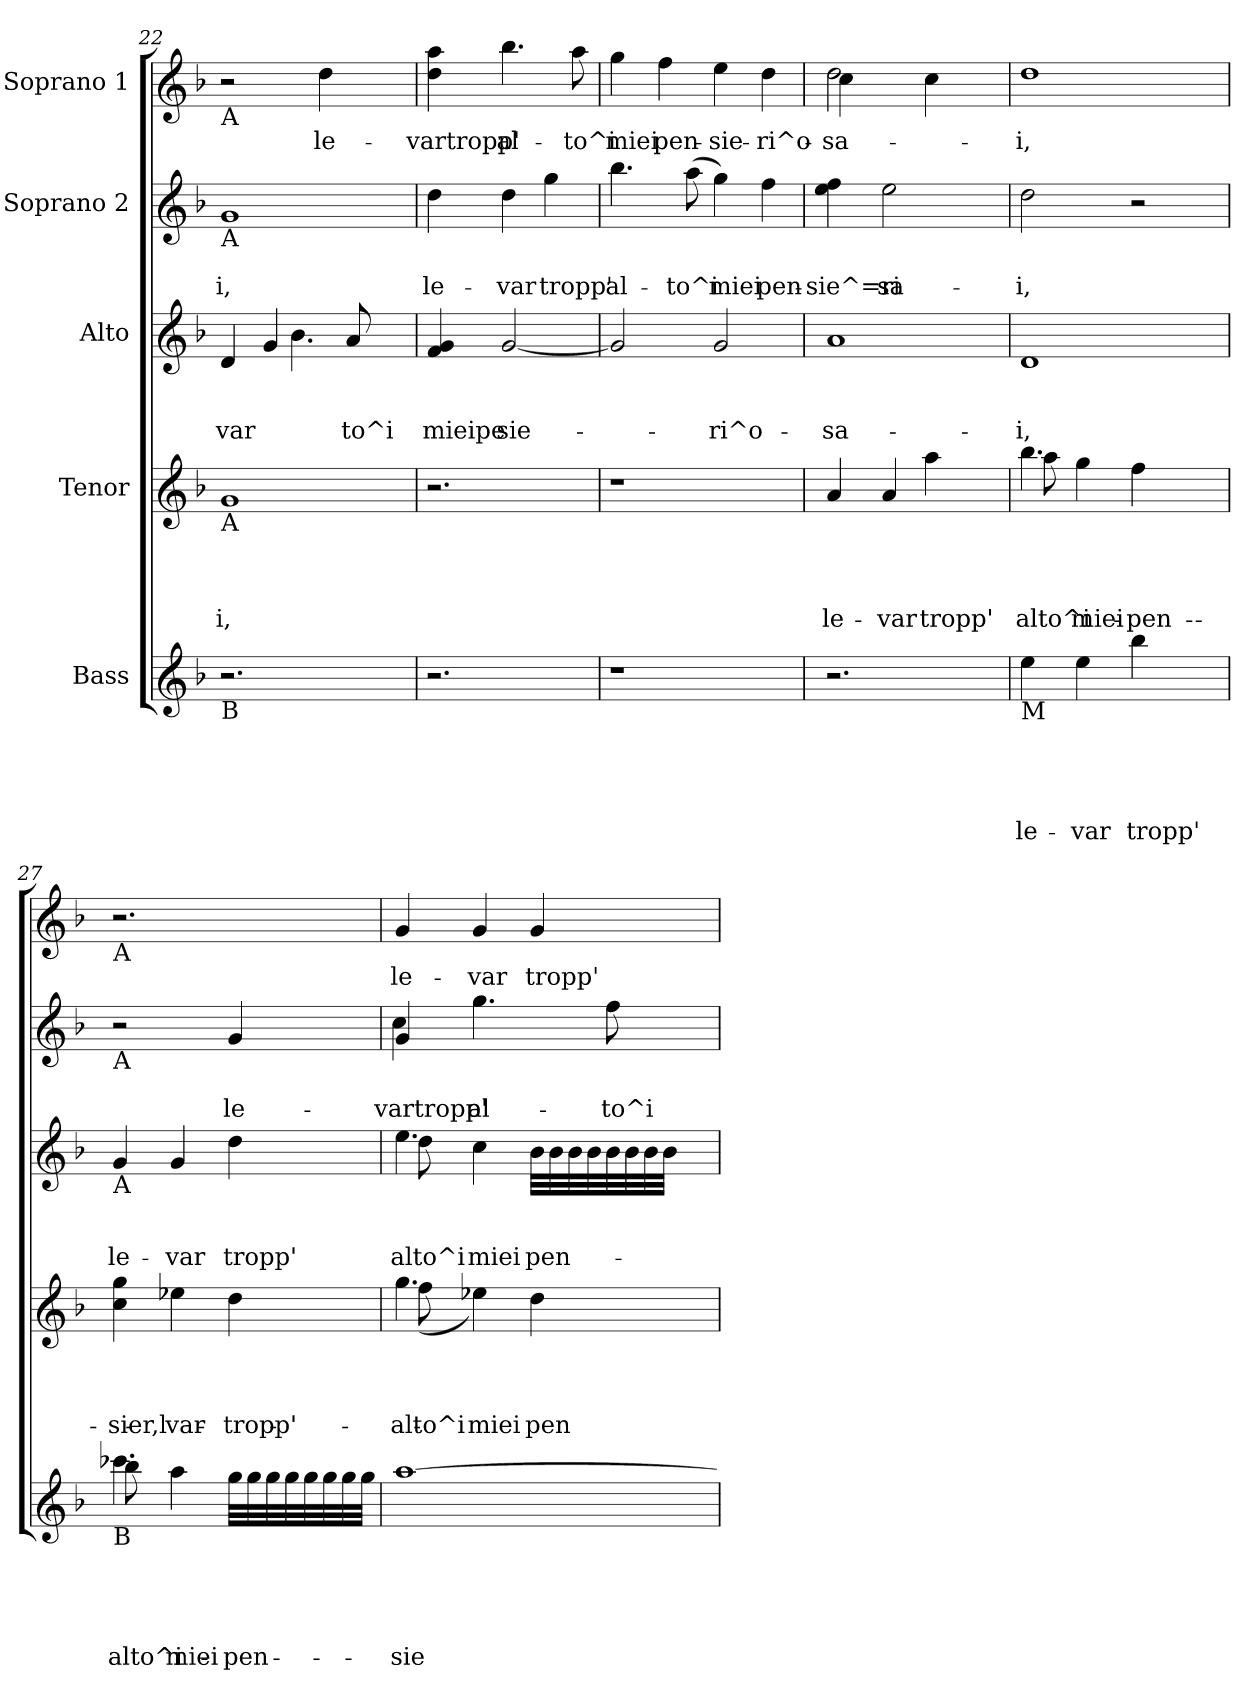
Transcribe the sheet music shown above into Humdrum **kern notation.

**kern	**text	**text	**text	**text	**text	**kern	**text	**text	**text	**text	**kern	**text	**text	**text	**kern	**text	**text	**kern	**text
*part5	*part5	*part5	*part5	*part5	*part5	*part4	*part4	*part4	*part4	*part4	*part3	*part3	*part3	*part3	*part2	*part2	*part2	*part1	*part1
*staff5	*staff5	*staff5	*staff5	*staff5	*staff5	*staff4	*staff4	*staff4	*staff4	*staff4	*staff3	*staff3	*staff3	*staff3	*staff2	*staff2	*staff2	*staff1	*staff1
*I"Bass	*	*	*	*	*	*I"Tenor	*	*	*	*	*I"Alto	*	*	*	*I"Soprano 2	*	*	*I"Soprano 1	*
!!LO:LB:g=z
*clefG2	*	*	*	*	*	*clefG2	*	*	*	*	*clefG2	*	*	*	*clefG2	*	*	*clefG2	*
*k[b-]	*	*	*	*	*	*k[b-]	*	*	*	*	*k[b-]	*	*	*	*k[b-]	*	*	*k[b-]	*
*F:	*	*	*	*	*	*F:	*	*	*	*	*F:	*	*	*	*F:	*	*	*F:	*
=22	=22	=22	=22	=22	=22	=22	=22	=22	=22	=22	=22	=22	=22	=22	=22	=22	=22	=22	=22
!	!	!	!	!	!	!	!	!	!	!	!	!	!	!	!	!	!	!LO:TX:b:t=A	!
!	!	!	!	!	!	!	!	!	!	!	!	!	!	!	!LO:TX:b:t=A	!	!	!	!
!	!	!	!	!	!	!	!	!	!	!	!LO:TX:b:t=A	!	!	!	!	!	!	!	!
!	!	!	!	!	!	!LO:TX:b:t=A	!	!	!	!	!	!	!	!	!	!	!	!	!
!LO:TX:b:t=B	!	!	!	!	!	!	!	!	!	!	!	!	!	!	!	!	!	!	!
!	!	!	!	!	!	!	!	!	!	!LO:LY:b	!	!	!	!LO:LY:b	!	!	!LO:LY:b	!	!
*	*	*	*	*	*	*	*	*	*	*	*^	*	*	*	*	*	*	*	*
*	*	*	*	*	*	*	*	*	*	*	*	*^	*	*	*	*	*	*	*	*
2.r	.	.	.	.	.	1g	.	.	.	-i,	4d/	4.ryy	2ryy	.	.	-var	1g	.	-i,	2r	.
.	.	.	.	.	.	.	.	.	.	.	4g/	.	.	.	.	.	.	.	.	.	.
.	.	.	.	.	.	.	.	.	.	.	.	4.b-\	.	.	.	.	.	.	.	.	.
!	!	!	!	!	!	!	!	!	!	!	!	!	!	!	!	!	!	!	!	!	!LO:LY:b
.	.	.	.	.	.	.	.	.	.	.	4ryy	.	8ryy	.	.	.	.	.	.	4dd:\	le-
!	!	!	!	!	!	!	!	!	!	!	!	!	!	!	!	!LO:LY:b	!	!	!	!	!
.	.	.	.	.	.	.	.	.	.	.	.	.	8a/	.	.	to^i	.	.	.	.	.
4ryy	.	.	.	.	.	.	.	.	.	.	4ryy	4ryy	4ryy	.	.	.	.	.	.	4ryy	.
=23	=23	=23	=23	=23	=23	=23	=23	=23	=23	=23	=23	=23	=23	=23	=23	=23	=23	=23	=23	=23	=23
!	!	!	!	!	!	!	!	!	!	!	!	!	!	!	!	!LO:LY:b	!	!	!LO:LY:b	!	!LO:LY:b
*	*	*	*	*	*	*	*	*	*	*	*v	*v	*v	*	*	*	*	*	*	*	*
2.r	.	.	.	.	.	2.r	.	.	.	.	4f/ 4g/	.	.	mieipe	4dd:\	.	le-	4dd\ 4aa\	-vartropp'
!	!	!	!	!	!	!	!	!	!	!	!	!	!	!LO:LY:b	!	!	!LO:LY:b	!	!LO:LY:b
.	.	.	.	.	.	.	.	.	.	.	[<2g/	.	.	sie-	4dd\	.	-var	4.bb-\	al-
!	!	!	!	!	!	!	!	!	!	!	!	!	!	!	!	!	!LO:LY:b	!	!
.	.	.	.	.	.	.	.	.	.	.	.	.	.	.	4gg\	.	tropp'	.	.
!	!	!	!	!	!	!	!	!	!	!	!	!	!	!	!	!	!	!	!LO:LY:b
.	.	.	.	.	.	.	.	.	.	.	.	.	.	.	.	.	.	8aa\	-to^i
=24	=24	=24	=24	=24	=24	=24	=24	=24	=24	=24	=24	=24	=24	=24	=24	=24	=24	=24	=24
!	!	!	!	!	!	!	!	!	!	!	!	!	!	!	!	!	!LO:LY:b	!	!LO:LY:b
1r	.	.	.	.	.	1r	.	.	.	.	2g/]	.	.	.	4.bb-\	.	al-	4gg\	miei
!	!	!	!	!	!	!	!	!	!	!	!	!	!	!	!	!	!	!	!LO:LY:b
.	.	.	.	.	.	.	.	.	.	.	.	.	.	.	.	.	.	4ff\	pen-
!	!	!	!	!	!	!	!	!	!	!	!	!	!	!	!	!	!LO:LY:b	!	!
.	.	.	.	.	.	.	.	.	.	.	.	.	.	.	(<8aa\	.	-to^i	.	.
!	!	!	!	!	!	!	!	!	!	!	!	!	!	!LO:LY:b	!	!	!LO:LY:b	!	!LO:LY:b
.	.	.	.	.	.	.	.	.	.	.	2g/	.	.	-ri^o-	4gg\)	.	miei	4ee\	-sie-
!	!	!	!	!	!	!	!	!	!	!	!	!	!	!	!	!	!LO:LY:b	!	!LO:LY:b
.	.	.	.	.	.	.	.	.	.	.	.	.	.	.	4ff\	.	pen-	4dd\	-ri^o-
=25	=25	=25	=25	=25	=25	=25	=25	=25	=25	=25	=25	=25	=25	=25	=25	=25	=25	=25	=25
!	!	!	!	!	!	!	!	!	!	!LO:LY:b	!	!	!	!LO:LY:b	!	!	!LO:LY:b	!	!LO:LY:b
*	*	*	*	*	*	*	*	*	*	*	*	*	*	*	*	*	*	*^	*
2.r	.	.	.	.	.	4a:/	.	.	.	le-	1a	.	.	-sa-	4ee\ 4ff\	.	-sie^=ri	2dd\	4cc\	-sa-
!	!	!	!	!	!	!	!	!	!	!LO:LY:b	!	!	!	!	!	!	!LO:LY:b	!	!	!
.	.	.	.	.	.	4a/	.	.	.	-var	.	.	.	.	2ee\	.	sa-	.	4ryy	.
!	!	!	!	!	!	!	!	!	!	!LO:LY:b	!	!	!	!	!	!	!	!	!	!
.	.	.	.	.	.	4aa\	.	.	.	tropp'	.	.	.	.	.	.	.	4cc\	2ryy	.
4ryy	.	.	.	.	.	4ryy	.	.	.	.	.	.	.	.	4ryy	.	.	4ryy	.	.
*	*	*	*	*	*	*	*	*	*	*	*	*	*	*	*	*	*	*v	*v	*
=26	=26	=26	=26	=26	=26	=26	=26	=26	=26	=26	=26	=26	=26	=26	=26	=26	=26	=26	=26
!LO:TX:b:t=M	!	!	!	!	!	!	!	!	!	!	!	!	!	!	!	!	!	!	!
!	!	!	!	!	!LO:LY:b	!	!	!	!	!LO:LY:b	!	!	!	!LO:LY:b	!	!	!LO:LY:b	!	!LO:LY:b
*	*	*	*	*	*	*^	*	*	*	*	*	*	*	*	*	*	*	*	*
4ee\	.	.	.	.	le-	4.bb-\	8aa\	.	.	.	alto^i-	1d	.	.	-i,	2dd\	.	-i,	1dd	-i,
.	.	.	.	.	.	.	8ryy	.	.	.	.	.	.	.	.	.	.	.	.	.
!	!	!	!	!	!LO:LY:b	!	!	!	!	!	!LO:LY:b	!	!	!	!	!	!	!	!	!
4ee\	.	.	.	.	-var	.	4gg\	.	.	.	-miei	.	.	.	.	.	.	.	.	.
.	.	.	.	.	.	4ryy	.	.	.	.	.	.	.	.	.	.	.	.	.	.
!	!	!	!	!	!LO:LY:b	!	!	!	!	!	!LO:LY:b	!	!	!	!	!	!	!	!	!
4bb-\	.	.	.	.	tropp'	.	4ff\	.	.	.	pen-	.	.	.	.	2r	.	.	.	.
.	.	.	.	.	.	4.ryy	.	.	.	.	.	.	.	.	.	.	.	.	.	.
4ryy	.	.	.	.	.	.	4ryy	.	.	.	.	.	.	.	.	.	.	.	.	.
!!LO:PB:g=z
=27	=27	=27	=27	=27	=27	=27	=27	=27	=27	=27	=27	=27	=27	=27	=27	=27	=27	=27	=27	=27
*^	*	*	*	*	*	*	*	*	*	*	*	*	*	*	*	*	*	*	*	*
!	!	!	!	!	!	!	!	!	!	!	!	!	!	!	!	!	!	!	!	!LO:TX:b:t=A	!
!	!	!	!	!	!	!	!	!	!	!	!	!	!	!	!	!	!LO:TX:b:t=A	!	!	!	!
!	!	!	!	!	!	!	!	!	!	!	!	!	!LO:TX:b:t=A	!	!	!	!	!	!	!	!
!	!	!	!	!	!	!	!LO:TX:b:t=A	!	!	!	!	!	!	!	!	!	!	!	!	!	!
!LO:TX:b:t=B	!	!	!	!	!	!	!	!	!	!	!	!	!	!	!	!	!	!	!	!	!
!	!	!	!	!	!	!LO:LY:b	!	!	!	!	!	!LO:LY:b	!	!	!	!LO:LY:b	!	!	!	!	!
*	*	*	*	*	*	*	*v	*v	*	*	*	*	*	*	*	*	*	*	*	*	*
4.ccc-X\	8bb-\	.	.	.	.	alto^i-	4cc\ 4gg\	.	.	.	-sier,l	4g:/	.	.	le-	2r	.	.	2.r	.
.	8ryy	.	.	.	.	.	.	.	.	.	.	.	.	.	.	.	.	.	.	.
!	!	!	!	!	!	!LO:LY:b	!	!	!	!	!LO:LY:b	!	!	!	!LO:LY:b	!	!	!	!	!
.	4aa\	.	.	.	.	-miei	4ee-X\	.	.	.	var	4g/	.	.	-var	.	.	.	.	.
4.ryy	.	.	.	.	.	.	.	.	.	.	.	.	.	.	.	.	.	.	.	.
!	!	!	!	!	!	!LO:LY:b	!	!	!	!	!LO:LY:b	!	!	!	!LO:LY:b	!	!	!LO:LY:b	!	!
*tremolo	*	*	*	*	*	*	*	*	*	*	*	*	*	*	*	*	*	*	*	*
.	32gg\LLL	.	.	.	.	pen-	4dd\	.	.	.	tropp'	4dd\	.	.	tropp'	4g:/	.	le-	.	.
.	32gg\	.	.	.	.	.	.	.	.	.	.	.	.	.	.	.	.	.	.	.
.	32gg\	.	.	.	.	.	.	.	.	.	.	.	.	.	.	.	.	.	.	.
.	32gg\	.	.	.	.	.	.	.	.	.	.	.	.	.	.	.	.	.	.	.
.	32gg\	.	.	.	.	.	.	.	.	.	.	.	.	.	.	.	.	.	.	.
.	32gg\	.	.	.	.	.	.	.	.	.	.	.	.	.	.	.	.	.	.	.
.	32gg\	.	.	.	.	.	.	.	.	.	.	.	.	.	.	.	.	.	.	.
.	32gg\JJJ	.	.	.	.	.	.	.	.	.	.	.	.	.	.	.	.	.	.	.
*Xtremolo	*	*	*	*	*	*	*	*	*	*	*	*	*	*	*	*	*	*	*	*
=28	=28	=28	=28	=28	=28	=28	=28	=28	=28	=28	=28	=28	=28	=28	=28	=28	=28	=28	=28	=28
!	!	!	!	!	!	!LO:LY:b	!	!	!	!	!LO:LY:b	!	!	!	!LO:LY:b	!	!	!LO:LY:b	!	!LO:LY:b
*v	*v	*	*	*	*	*	*^	*	*	*	*	*^	*	*	*	*^	*	*	*	*
[>1aa	.	.	.	.	-sie-	4.gg\	(<8ff\	.	.	.	alto^i-	4.ee\	8dd\	.	.	alto^i-	4g/	4cc\	.	vartropp'	4g:/	le-
.	.	.	.	.	.	.	8ryy	.	.	.	.	.	8ryy	.	.	.	.	.	.	.	.	.
!	!	!	!	!	!	!	!	!	!	!	!LO:LY:b	!	!	!	!	!LO:LY:b	!	!	!	!LO:LY:b	!	!LO:LY:b
.	.	.	.	.	.	.	4ee-X\)	.	.	.	-miei	.	4cc\	.	.	-miei	4.gg\	4ryy	.	-al-	4g/	-var
.	.	.	.	.	.	4ryy	.	.	.	.	.	4ryy	.	.	.	.	.	.	.	.	.	.
!	!	!	!	!	!	!	!	!	!	!	!LO:LY:b	!	!	!	!	!LO:LY:b	!	!	!	!	!	!LO:LY:b
*	*	*	*	*	*	*	*	*	*	*	*	*tremolo	*	*	*	*	*	*	*	*	*	*
.	.	.	.	.	.	.	4dd\	.	.	.	pen-	.	32b-\LLL	.	.	pen-	.	2ryy	.	.	4g/	tropp'
.	.	.	.	.	.	.	.	.	.	.	.	.	32b-\	.	.	.	.	.	.	.	.	.
.	.	.	.	.	.	.	.	.	.	.	.	.	32b-\	.	.	.	.	.	.	.	.	.
.	.	.	.	.	.	.	.	.	.	.	.	.	32b-\	.	.	.	.	.	.	.	.	.
!	!	!	!	!	!	!	!	!	!	!	!	!	!	!	!	!	!	!	!	!LO:LY:b	!	!
.	.	.	.	.	.	4.ryy	.	.	.	.	.	4.ryy	32b-\	.	.	.	8ff\	.	.	-to^i	.	.
.	.	.	.	.	.	.	.	.	.	.	.	.	32b-\	.	.	.	.	.	.	.	.	.
.	.	.	.	.	.	.	.	.	.	.	.	.	32b-\	.	.	.	.	.	.	.	.	.
.	.	.	.	.	.	.	.	.	.	.	.	.	32b-\JJJ	.	.	.	.	.	.	.	.	.
*	*	*	*	*	*	*	*	*	*	*	*	*Xtremolo	*	*	*	*	*	*	*	*	*	*
.	.	.	.	.	.	.	4ryy	.	.	.	.	.	4ryy	.	.	.	4ryy	.	.	.	4ryy	.
*	*	*	*	*	*	*v	*v	*	*	*	*	*	*	*	*	*	*v	*v	*	*	*	*
*	*	*	*	*	*	*	*	*	*	*	*v	*v	*	*	*	*	*	*	*	*
=	=	=	=	=	=	=	=	=	=	=	=	=	=	=	=	=	=	=	=
*-	*-	*-	*-	*-	*-	*-	*-	*-	*-	*-	*-	*-	*-	*-	*-	*-	*-	*-	*-
